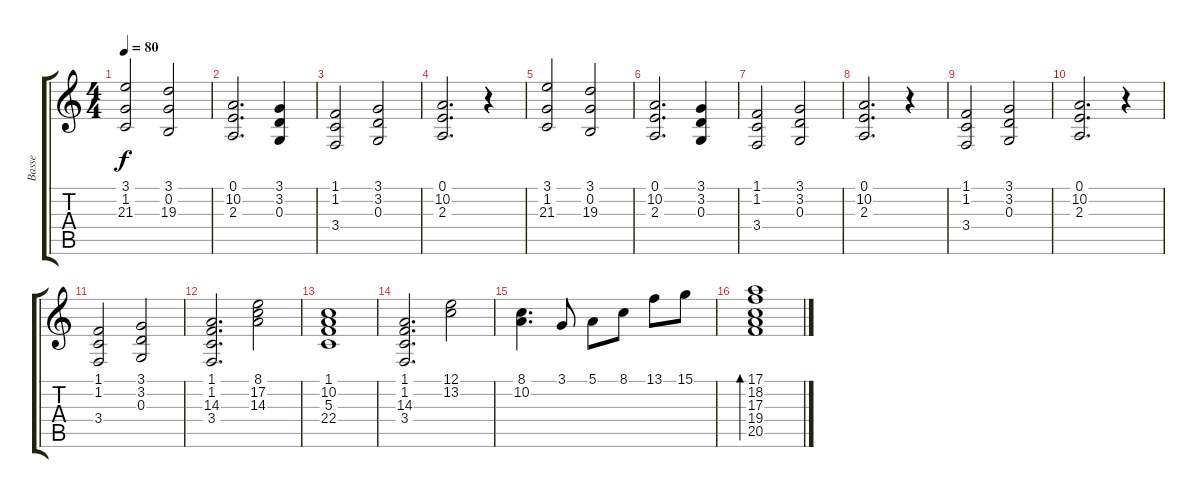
\track ("Basse" "Basse") {instrument electricpiano1}
\staff {score tabs}
\tuning (E4 B3 G3 D3 A2 E2) {hide}
\ts (4 4)
\tempo 80
\clef g2
\ks c
(3.1 1.2 21.3).2{dy f} (3.1 0.2 19.3).2 |
(0.1 10.2 2.3).2{d} (3.1 3.2 0.3).4 |
(1.1 1.2 3.4).2 (3.1 3.2 0.3).2 |
(0.1 10.2 2.3).2{d} r.4 |
(3.1 1.2 21.3).2 (3.1 0.2 19.3).2 |
(0.1 10.2 2.3).2{d} (3.1 3.2 0.3).4 |
(1.1 1.2 3.4).2 (3.1 3.2 0.3).2 |
(0.1 10.2 2.3).2{d} r.4 |
(1.1 1.2 3.4).2 (3.1 3.2 0.3).2 |
(0.1 10.2 2.3).2{d} r.4 |
(1.1 1.2 3.4).2 (3.1 3.2 0.3).2 |
(1.1 1.2 14.3 3.4).2{d} (8.1 17.2 14.3).2 |
(1.1 10.2 5.3 22.4).1 |
(1.1 1.2 14.3 3.4).2{d} (12.1 13.2).2 |
(8.1 10.2).4{d} 3.1.8 5.1.8 8.1.8 13.1.8 15.1.8 |
(17.1 18.2 17.3 19.4 20.5).1{bd 120}
